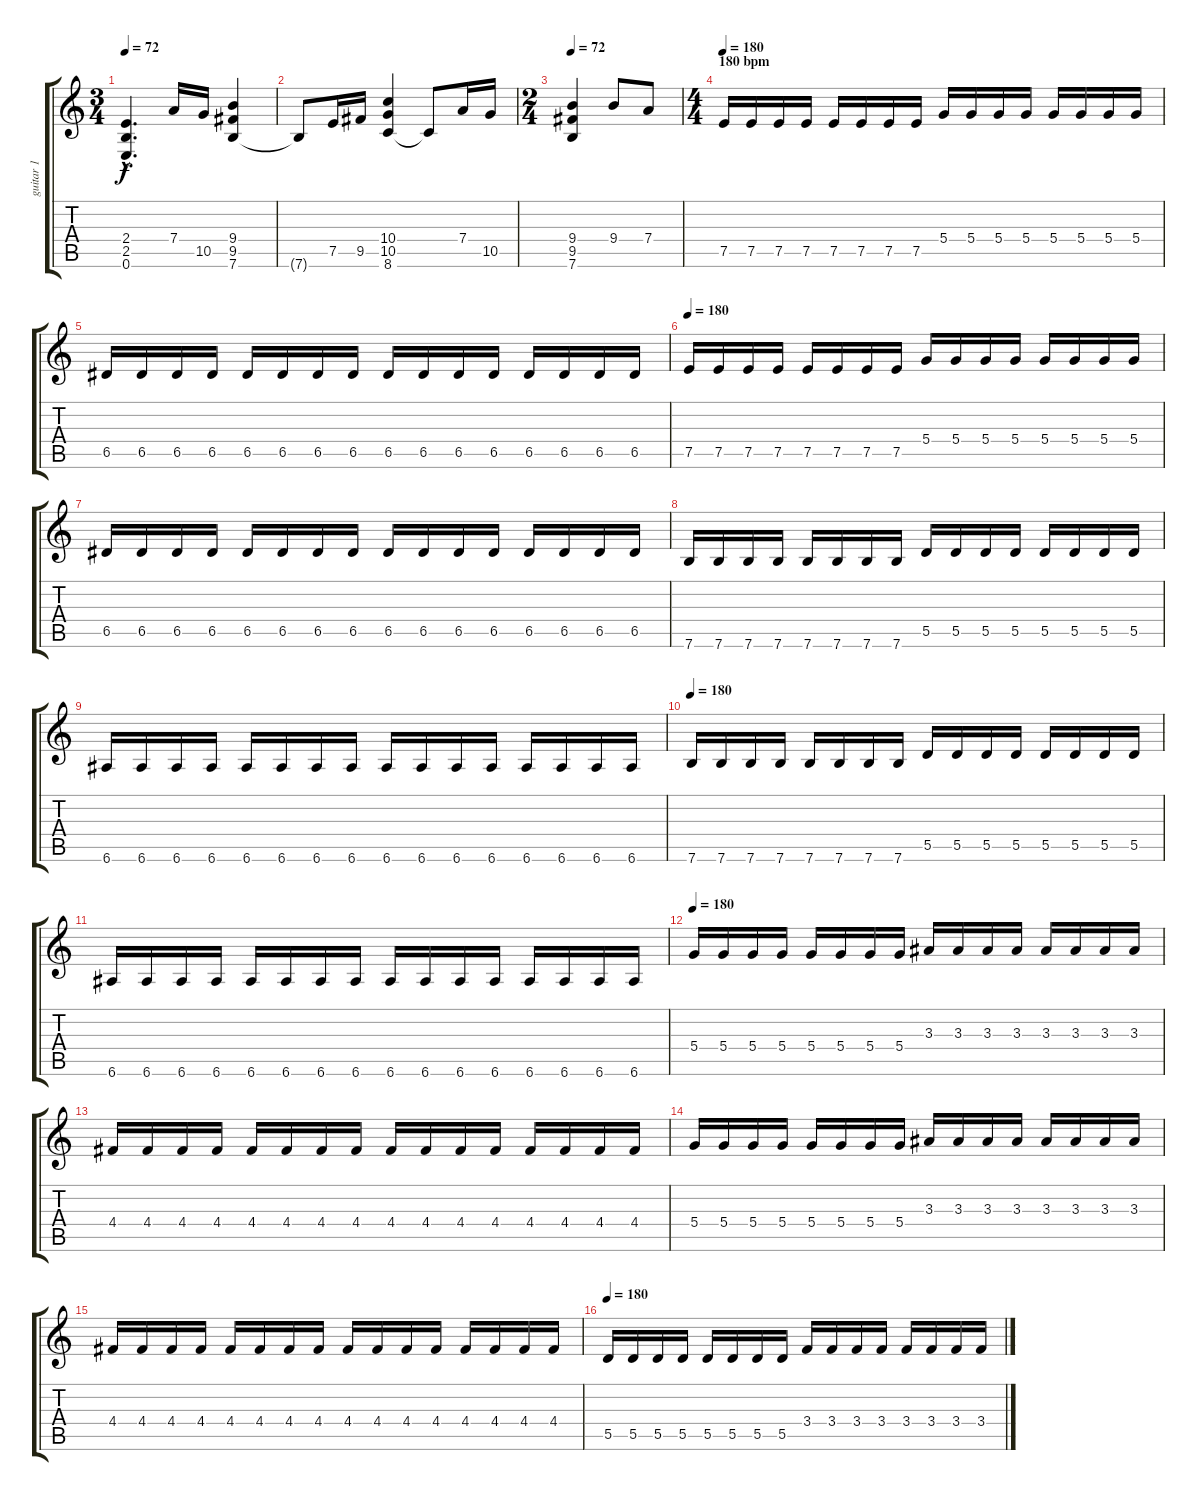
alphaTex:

\track ("guitar 1" "guitar 1") {instrument distortionguitar}
\staff {score tabs}
\tuning (E4 B3 G3 D3 A2 E2) {hide}
\ts (3 4)
\tempo 72
\clef g2
\ks c
(2.4{hac} 2.5{hac} 0.6{hac}).4{d dy f} 7.4.16 10.5.16 (9.4 9.5 7.6).4 |
7.6{t}.8 7.5.16 9.5.16 (10.4 10.5 8.6).4 8.6{t}.8 7.4.16 10.5.16 |
\ts (2 4)
\tempo 72
(9.4 9.5 7.6).4 9.4.8 7.4.8 |
\ts (4 4)
\section ("" "180 bpm")
\tempo 180
7.5.16 7.5.16 7.5.16 7.5.16 7.5.16 7.5.16 7.5.16 7.5.16 5.4.16 5.4.16 5.4.16 5.4.16 5.4.16 5.4.16 5.4.16 5.4.16 |
6.5.16 6.5.16 6.5.16 6.5.16 6.5.16 6.5.16 6.5.16 6.5.16 6.5.16 6.5.16 6.5.16 6.5.16 6.5.16 6.5.16 6.5.16 6.5.16 |
\tempo 180
7.5.16 7.5.16 7.5.16 7.5.16 7.5.16 7.5.16 7.5.16 7.5.16 5.4.16 5.4.16 5.4.16 5.4.16 5.4.16 5.4.16 5.4.16 5.4.16 |
6.5.16 6.5.16 6.5.16 6.5.16 6.5.16 6.5.16 6.5.16 6.5.16 6.5.16 6.5.16 6.5.16 6.5.16 6.5.16 6.5.16 6.5.16 6.5.16 |
7.6.16 7.6.16 7.6.16 7.6.16 7.6.16 7.6.16 7.6.16 7.6.16 5.5.16 5.5.16 5.5.16 5.5.16 5.5.16 5.5.16 5.5.16 5.5.16 |
6.6.16 6.6.16 6.6.16 6.6.16 6.6.16 6.6.16 6.6.16 6.6.16 6.6.16 6.6.16 6.6.16 6.6.16 6.6.16 6.6.16 6.6.16 6.6.16 |
\tempo 180
7.6.16 7.6.16 7.6.16 7.6.16 7.6.16 7.6.16 7.6.16 7.6.16 5.5.16 5.5.16 5.5.16 5.5.16 5.5.16 5.5.16 5.5.16 5.5.16 |
6.6.16 6.6.16 6.6.16 6.6.16 6.6.16 6.6.16 6.6.16 6.6.16 6.6.16 6.6.16 6.6.16 6.6.16 6.6.16 6.6.16 6.6.16 6.6.16 |
\tempo 180
5.4.16 5.4.16 5.4.16 5.4.16 5.4.16 5.4.16 5.4.16 5.4.16 3.3.16 3.3.16 3.3.16 3.3.16 3.3.16 3.3.16 3.3.16 3.3.16 |
4.4.16 4.4.16 4.4.16 4.4.16 4.4.16 4.4.16 4.4.16 4.4.16 4.4.16 4.4.16 4.4.16 4.4.16 4.4.16 4.4.16 4.4.16 4.4.16 |
5.4.16 5.4.16 5.4.16 5.4.16 5.4.16 5.4.16 5.4.16 5.4.16 3.3.16 3.3.16 3.3.16 3.3.16 3.3.16 3.3.16 3.3.16 3.3.16 |
4.4.16 4.4.16 4.4.16 4.4.16 4.4.16 4.4.16 4.4.16 4.4.16 4.4.16 4.4.16 4.4.16 4.4.16 4.4.16 4.4.16 4.4.16 4.4.16 |
\tempo 180
5.5.16 5.5.16 5.5.16 5.5.16 5.5.16 5.5.16 5.5.16 5.5.16 3.4.16 3.4.16 3.4.16 3.4.16 3.4.16 3.4.16 3.4.16 3.4.16
